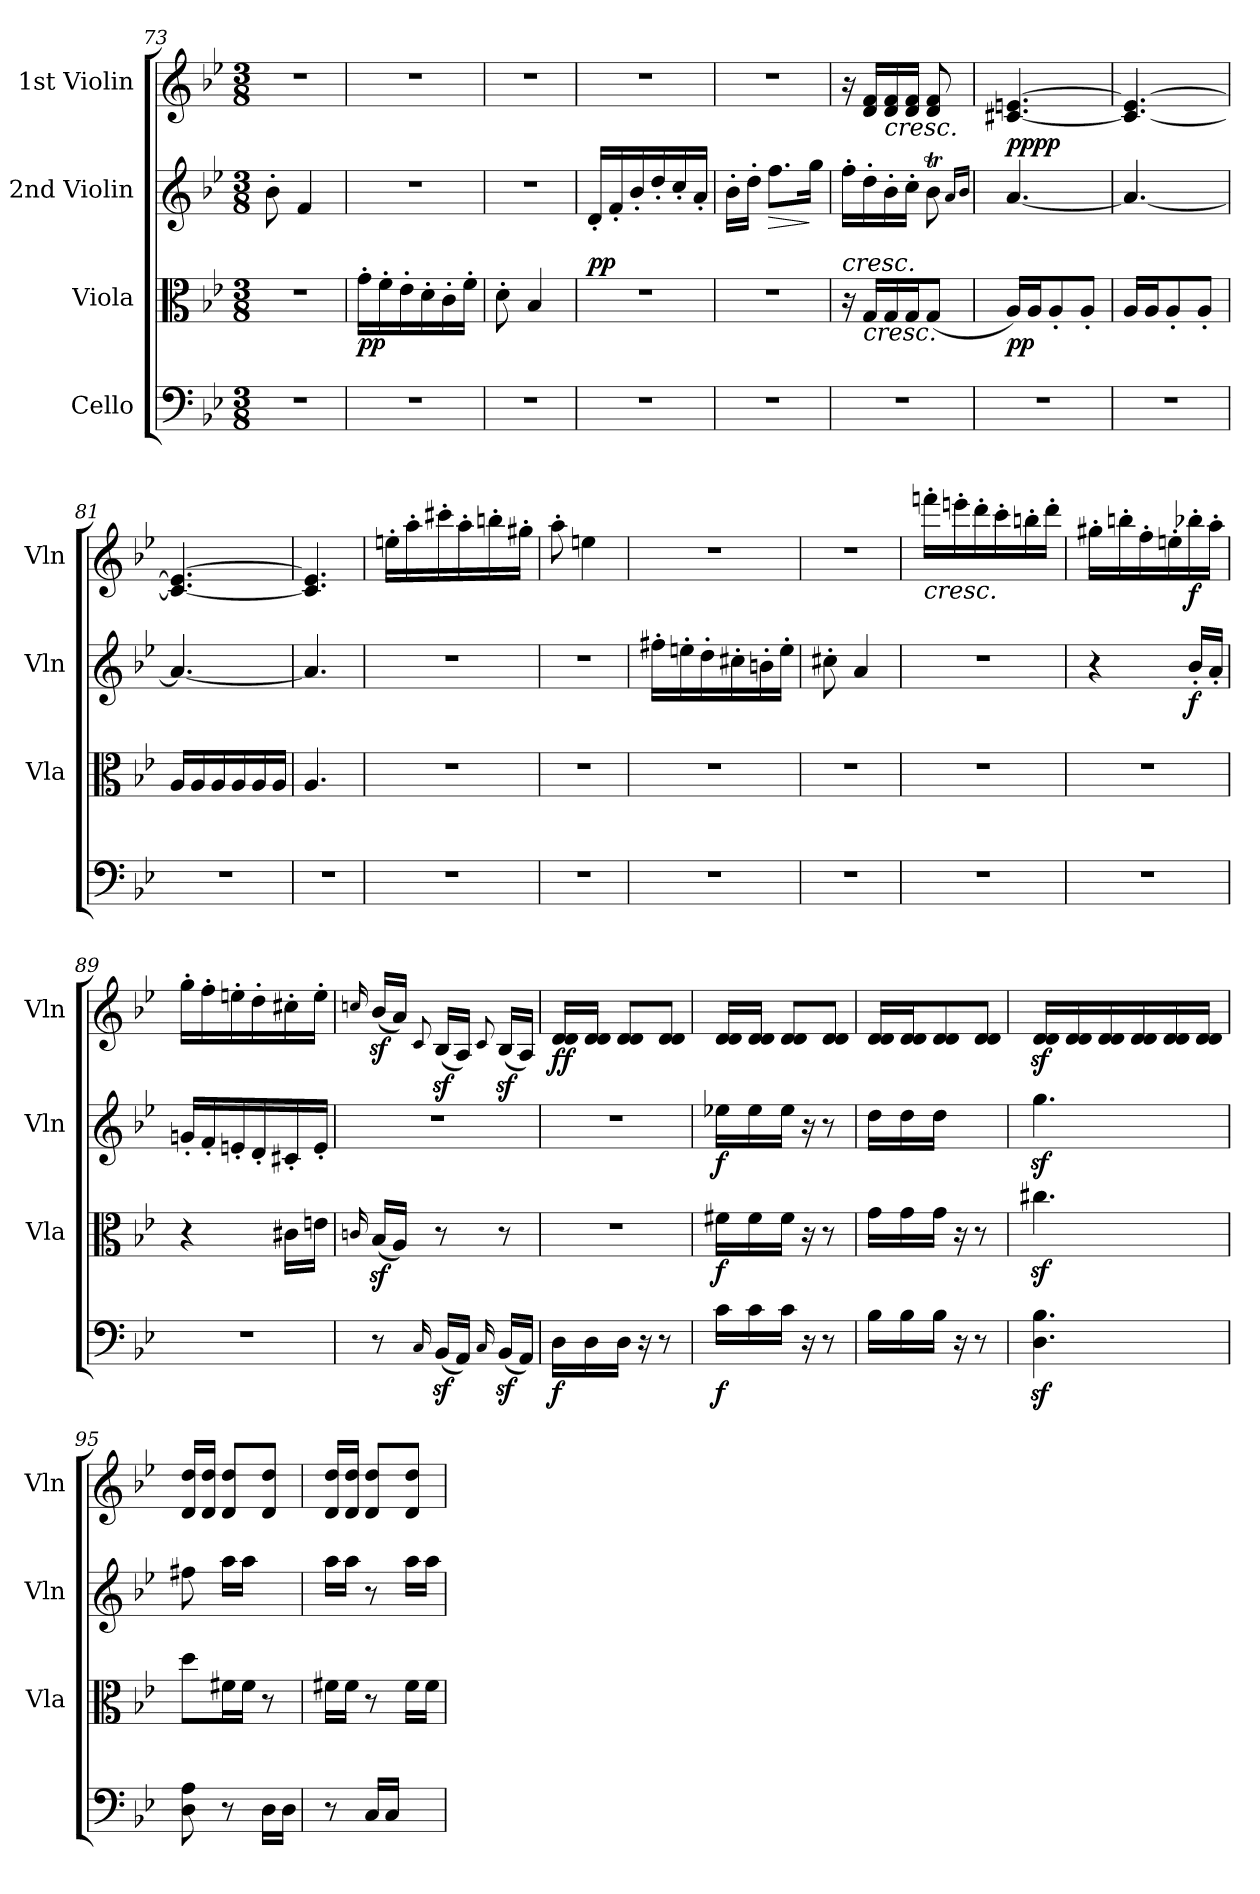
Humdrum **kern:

**kern	**dynam	**kern	**dynam	**kern	**dynam	**kern	**dynam
*part4	*part4	*part3	*part3	*part2	*part2	*part1	*part1
*staff4	*staff4	*staff3	*staff3	*staff2	*staff2	*staff1	*staff1
*I"Cello	*	*I"Viola	*	*I"2nd Violin	*	*I"1st Violin	*
*	*	*I'Vla	*	*I'Vln	*	*I'Vln	*
*clefF4	*	*clefC3	*	*clefG2	*	*clefG2	*
*k[b-e-]	*	*k[b-e-]	*	*k[b-e-]	*	*k[b-e-]	*
*B-:	*	*B-:	*	*B-:	*	*B-:	*
*M3/8	*	*M3/8	*	*M3/8	*	*M3/8	*
=73	=73	=73	=73	=73	=73	=73	=73
4.r	.	4.r	.	8b-'	.	4.r	.
.	.	.	.	4f	.	.	.
=74	=74	=74	=74	=74	=74	=74	=74
4.r	.	16g'LL	pp	4.r	.	4.r	.
.	.	16f'	.	.	.	.	.
.	.	16e-'	.	.	.	.	.
.	.	16d'	.	.	.	.	.
.	.	16c'	.	.	.	.	.
.	.	16f'JJ	.	.	.	.	.
=75	=75	=75	=75	=75	=75	=75	=75
4.r	.	8d'	.	4.r	.	4.r	.
.	.	4B-	.	.	.	.	.
=76	=76	=76	=76	=76	=76	=76	=76
!	!	!	!LO:DY:a	!	!	!	!
4.r	.	4.r	pp	16d'LL	.	4.r	.
.	.	.	.	16f'	.	.	.
.	.	.	.	16b-'	.	.	.
.	.	.	.	16dd'	.	.	.
.	.	.	.	16cc'	.	.	.
.	.	.	.	16a'JJ	.	.	.
=77	=77	=77	=77	=77	=77	=77	=77
4.r	.	4.r	.	16b-'LL	.	4.r	.
.	.	.	.	16dd'JJ	.	.	.
!	!	!	!	!	!LO:HP:b	!	!
.	.	.	.	8.ffL	>	.	.
.	.	.	.	16ggJk	]	.	.
=78	=78	=78	=78	=78	=78	=78	=78
!	!	!LO:TX:a:i:t=cresc.	!	!	!	!	!
4.r	.	16r	.	16ff'LL	.	16r	.
!	!	!LO:TX:b:i:t=cresc.	!	!	!	!	!
.	.	16GLL	.	16dd'	.	16d 16fLL	.
!	!	!	!	!	!	!LO:TX:b:i:t=cresc.	!
.	.	16G	.	16b-'	.	16d 16f	.
.	.	16GJ	.	16cc'JJ	.	16d 16fJJ	.
.	.	(8GJ	.	8b-T	.	8d 8f	.
.	.	.	.	16qqa/LL	.	.	.
.	.	.	.	16qqb-/JJ	.	.	.
=79	=79	=79	=79	=79	=79	=79	=79
!	!	!	!	!	!LO:DY:a	!	!
4.r	.	16ALL)	pp	[4.a	pppp	[4.c#X [4.en	.
.	.	16AJ	.	.	.	.	.
.	.	8A'	.	.	.	.	.
.	.	8A'J	.	.	.	.	.
=80	=80	=80	=80	=80	=80	=80	=80
4.r	.	16ALL	.	4.a_	.	4.c#_ 4.e_	.
.	.	16AJ	.	.	.	.	.
.	.	8A'	.	.	.	.	.
.	.	8A'J	.	.	.	.	.
=81	=81	=81	=81	=81	=81	=81	=81
4.r	.	16ALL	.	4.a_	.	4.c#_ 4.e_	.
.	.	16A	.	.	.	.	.
.	.	16A	.	.	.	.	.
.	.	16A	.	.	.	.	.
.	.	16A	.	.	.	.	.
.	.	16AJJ	.	.	.	.	.
=82	=82	=82	=82	=82	=82	=82	=82
4.r	.	4.A	.	4.a]	.	4.c#] 4.e]	.
=83	=83	=83	=83	=83	=83	=83	=83
4.r	.	4.r	.	4.r	.	16een'LL	.
.	.	.	.	.	.	16aa'	.
.	.	.	.	.	.	16ccc#X'	.
.	.	.	.	.	.	16aa'	.
.	.	.	.	.	.	16bbn'	.
.	.	.	.	.	.	16gg#X'JJ	.
=84	=84	=84	=84	=84	=84	=84	=84
4.r	.	4.r	.	4.r	.	8aa'	.
.	.	.	.	.	.	4een	.
=85	=85	=85	=85	=85	=85	=85	=85
4.r	.	4.r	.	16ff#X'LL	.	4.r	.
.	.	.	.	16een'	.	.	.
.	.	.	.	16dd'	.	.	.
.	.	.	.	16cc#X'	.	.	.
.	.	.	.	16bn'	.	.	.
.	.	.	.	16ee'JJ	.	.	.
=86	=86	=86	=86	=86	=86	=86	=86
4.r	.	4.r	.	8cc#X'	.	4.r	.
.	.	.	.	4a	.	.	.
=87	=87	=87	=87	=87	=87	=87	=87
!	!	!	!	!	!	!LO:TX:b:i:t=cresc.	!
4.r	.	4.r	.	4.r	.	16fffn'LL	.
.	.	.	.	.	.	16eeen'	.
.	.	.	.	.	.	16ddd'	.
.	.	.	.	.	.	16ccc'	.
.	.	.	.	.	.	16bbn'	.
.	.	.	.	.	.	16ddd'JJ	.
=88	=88	=88	=88	=88	=88	=88	=88
4.r	.	4.r	.	4r	.	16gg#X'LL	.
.	.	.	.	.	.	16bbn'	.
.	.	.	.	.	.	16ff'	.
.	.	.	.	.	.	16een'	.
.	.	.	.	16b-'LL	f	16bb-X'	f
.	.	.	.	16a'JJ	.	16aa'JJ	.
=89	=89	=89	=89	=89	=89	=89	=89
4.r	.	4r	.	16gn'LL	.	16gg'LL	.
.	.	.	.	16f'	.	16ff'	.
.	.	.	.	16en'	.	16een'	.
.	.	.	.	16d'	.	16dd'	.
.	.	16c#XLL	.	16c#X'	.	16cc#X'	.
.	.	16enJJ	.	16e'JJ	.	16ee'JJ	.
=90	=90	=90	=90	=90	=90	=90	=90
.	.	16qqcn/	.	.	.	16qqccn/	.
8r	.	(16B-zLL	.	4.r	.	(16b-zLL	.
.	.	16AJJ)	.	.	.	16aJJ)	.
16qqC/	.	.	.	.	.	8qqc/	.
(16BB-zLL	.	8r	.	.	.	(16B-zLL	.
16AAJJ)	.	.	.	.	.	16AJJ)	.
16qqC/	.	.	.	.	.	8qqc/	.
(16BB-zLL	.	8r	.	.	.	(16B-zLL	.
16AAJJ)	.	.	.	.	.	16AJJ)	.
=91	=91	=91	=91	=91	=91	=91	=91
16DLL	f	4.r	.	4.r	.	16d 16dLL	ff
16D	.	.	.	.	.	16d 16dJJ	.
16DJJ	.	.	.	.	.	8d 8dL	.
16r	.	.	.	.	.	.	.
8r	.	.	.	.	.	8d 8dJ	.
=92	=92	=92	=92	=92	=92	=92	=92
16cLL	f	16f#XLL	f	16ee-XLL	f	16d 16dLL	.
16c	.	16f#	.	16ee-	.	16d 16dJJ	.
16cJJ	.	16f#JJ	.	16ee-JJ	.	8d 8dL	.
16r	.	16r	.	16r	.	.	.
8r	.	8r	.	8r	.	8d 8dJ	.
=93	=93	=93	=93	=93	=93	=93	=93
16B-LL	.	16gLL	.	16ddLL	.	16d 16dLL	.
16B-	.	16g	.	16dd	.	16d 16dJ	.
16B-JJ	.	16gJJ	.	16ddJJ	.	8d 8d	.
16r	.	16r	.	8.ryy	.	.	.
8r	.	8r	.	.	.	8d 8dJ	.
=94	=94	=94	=94	=94	=94	=94	=94
4.Dz 4.B-z	.	4.cc#Xz	.	4.ggz	.	16dz 16dzLL	.
.	.	.	.	.	.	16d 16d	.
.	.	.	.	.	.	16d 16d	.
.	.	.	.	.	.	16d 16d	.
.	.	.	.	.	.	16d 16d	.
.	.	.	.	.	.	16d 16dJJ	.
=95	=95	=95	=95	=95	=95	=95	=95
8D 8A	.	8ddL	.	8ff#X	.	16d 16ddLL	.
.	.	.	.	.	.	16d 16ddJJ	.
8r	.	16f#XL	.	16aaLL	.	8d 8ddL	.
.	.	16f#JJ	.	16aaJJ	.	.	.
16DLL	.	8r	.	8ryy	.	8d 8ddJ	.
16DJJ	.	.	.	.	.	.	.
=96	=96	=96	=96	=96	=96	=96	=96
8r	.	16f#XLL	.	16aaLL	.	16d 16ddLL	.
.	.	16f#JJ	.	16aaJJ	.	16d 16ddJJ	.
16CLL	.	8r	.	8r	.	8d 8ddL	.
16CJJ	.	.	.	.	.	.	.
8ryy	.	16f#LL	.	16aaLL	.	8d 8ddJ	.
.	.	16f#JJ	.	16aaJJ	.	.	.
=	=	=	=	=	=	=	=
*-	*-	*-	*-	*-	*-	*-	*-
